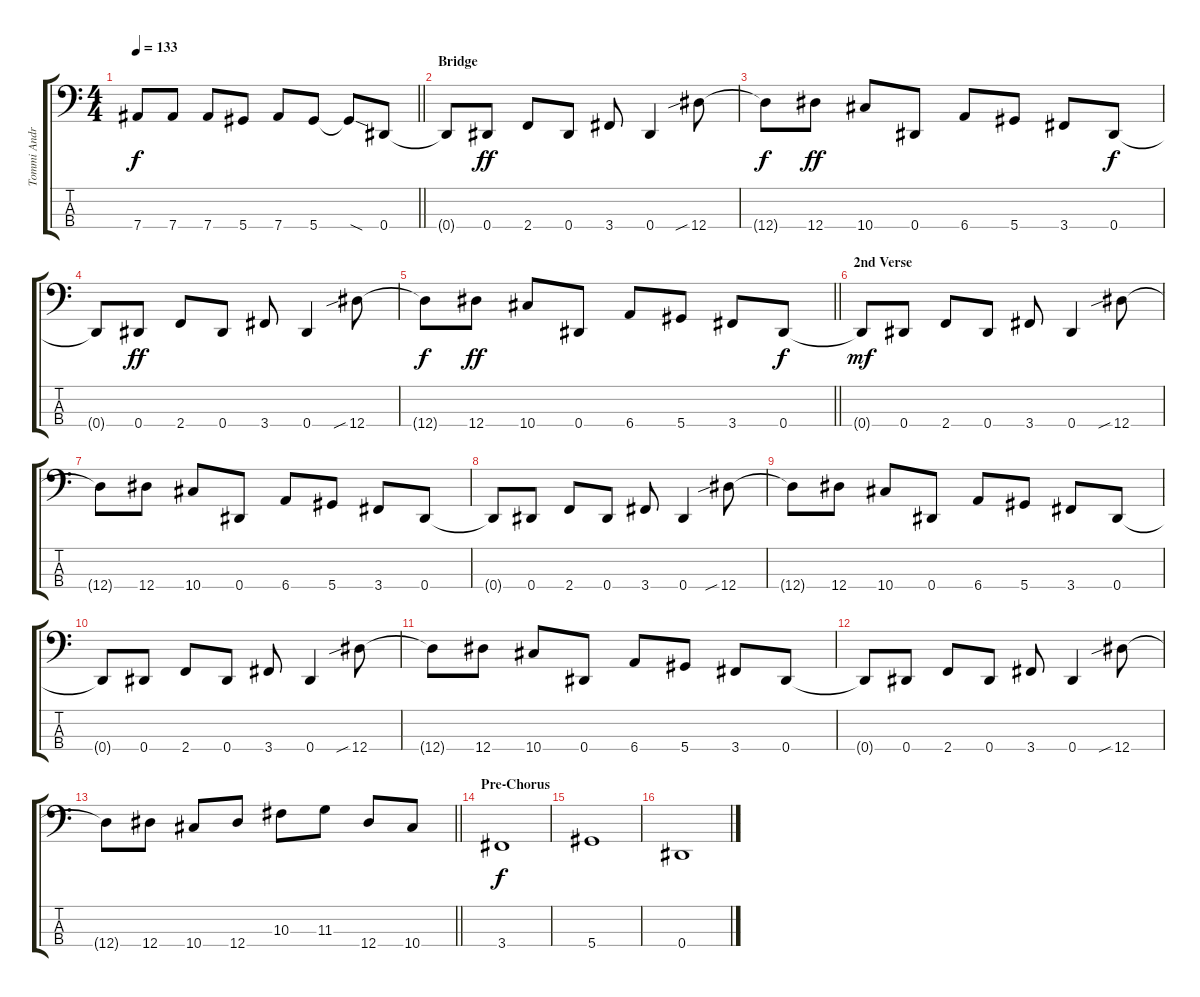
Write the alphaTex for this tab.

\track ("Tommi Andrews (Bass)" "Tommi Andr") {instrument electricbassfinger}
\staff {score tabs}
\tuning (Gb2 Db2 Ab1 Eb1) {hide}
\ts (4 4)
\tempo 133
\clef f4
\barLineRight lightlight
\ks c
7.4.8{dy f} 7.4.8 7.4.8 5.4.8 7.4.8 5.4.8 5.4{sod t}.8 0.4.8 |
\section ("" "Bridge")
0.4{t}.8 0.4.8{dy ff} 2.4.8 0.4.8 3.4.8 0.4.4 12.4{sib}.8 |
12.4{t}.8{dy f} 12.4.8{dy ff} 10.4.8 0.4.8 6.4.8 5.4.8 3.4.8 0.4.8{dy f} |
0.4{t}.8 0.4.8{dy ff} 2.4.8 0.4.8 3.4.8 0.4.4 12.4{sib}.8 |
\barLineRight lightlight
12.4{t}.8{dy f} 12.4.8{dy ff} 10.4.8 0.4.8 6.4.8 5.4.8 3.4.8 0.4.8{dy f} |
\section ("" "2nd Verse")
0.4{t}.8{dy mf} 0.4.8 2.4.8 0.4.8 3.4.8 0.4.4 12.4{sib}.8 |
12.4{t}.8 12.4.8 10.4.8 0.4.8 6.4.8 5.4.8 3.4.8 0.4.8 |
0.4{t}.8 0.4.8 2.4.8 0.4.8 3.4.8 0.4.4 12.4{sib}.8 |
12.4{t}.8 12.4.8 10.4.8 0.4.8 6.4.8 5.4.8 3.4.8 0.4.8 |
0.4{t}.8 0.4.8 2.4.8 0.4.8 3.4.8 0.4.4 12.4{sib}.8 |
12.4{t}.8 12.4.8 10.4.8 0.4.8 6.4.8 5.4.8 3.4.8 0.4.8 |
0.4{t}.8 0.4.8 2.4.8 0.4.8 3.4.8 0.4.4 12.4{sib}.8 |
\barLineRight lightlight
12.4{t}.8 12.4.8 10.4.8 12.4.8 10.3.8 11.3.8 12.4.8 10.4.8 |
\section ("" "Pre-Chorus")
3.4.1{dy f} |
5.4.1 |
0.4.1
